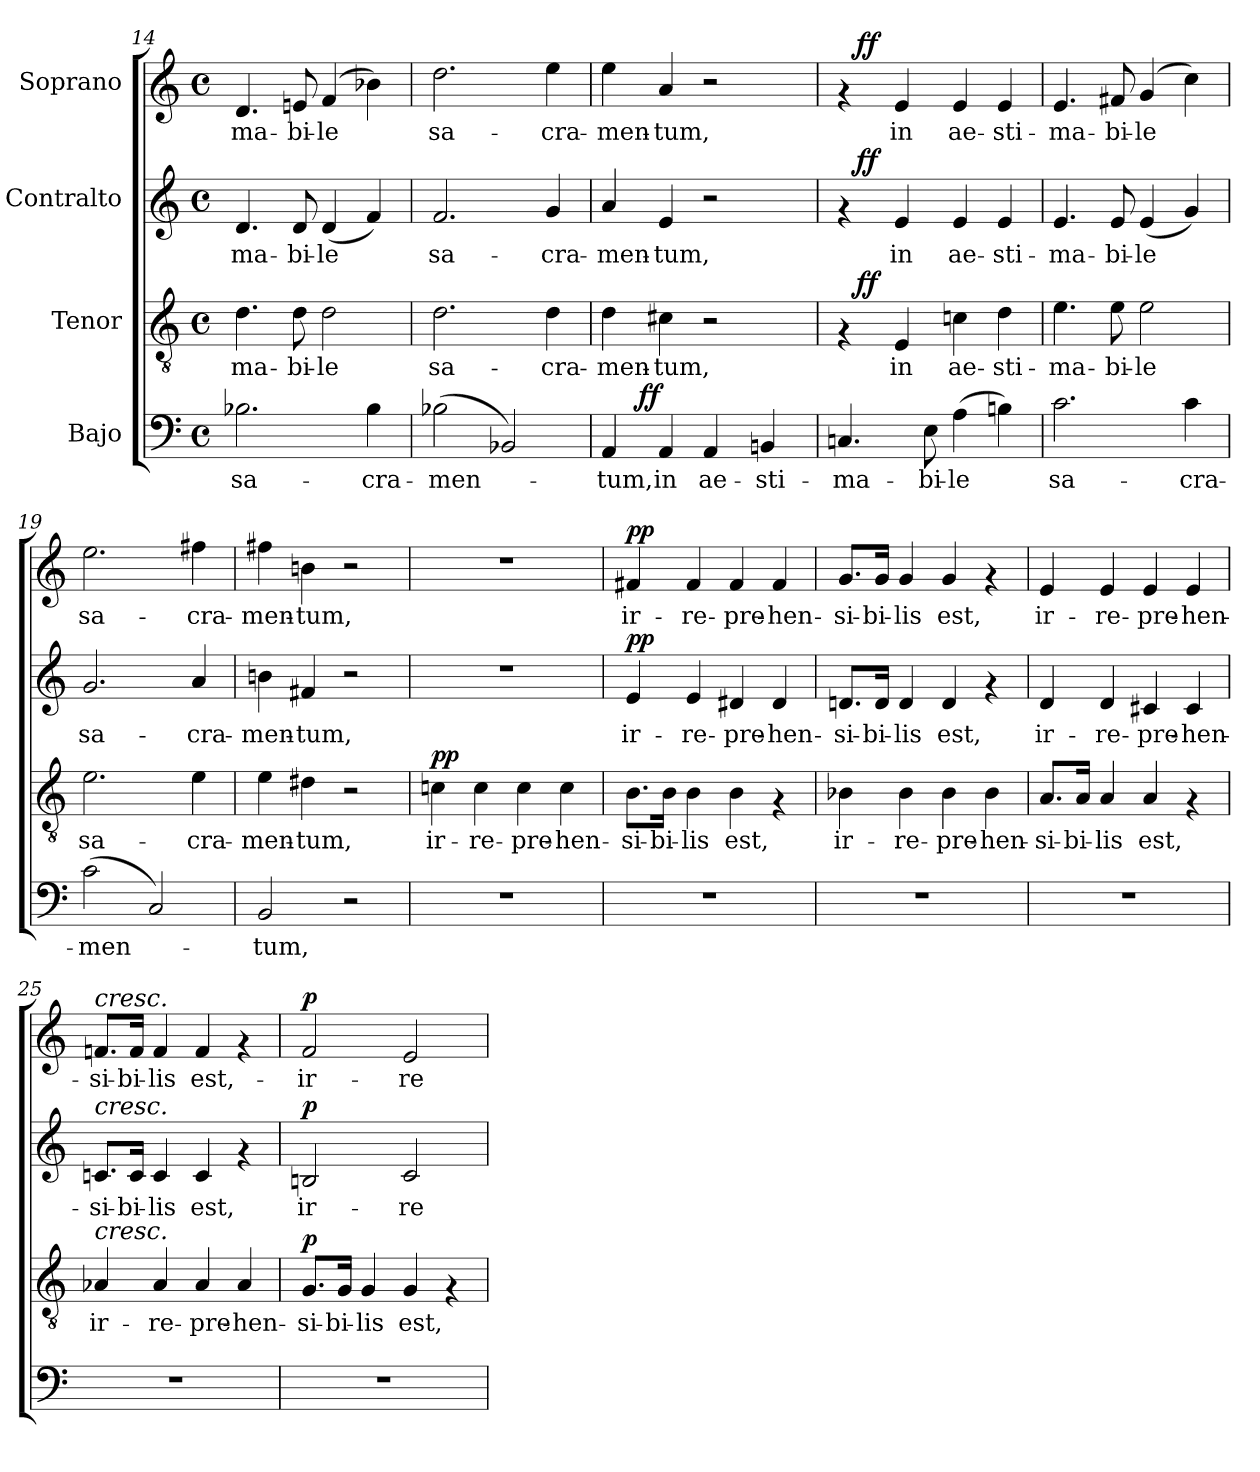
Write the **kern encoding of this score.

**kern	**text	**dynam	**kern	**text	**dynam	**kern	**text	**dynam	**kern	**text	**dynam
*part4	*part4	*part4	*part3	*part3	*part3	*part2	*part2	*part2	*part1	*part1	*part1
*staff4	*staff4	*staff4	*staff3	*staff3	*staff3	*staff2	*staff2	*staff2	*staff1	*staff1	*staff1
*I"Bajo	*	*	*I"Tenor	*	*	*I"Contralto	*	*	*I"Soprano	*	*
!!LO:PB:g=z
*clefF4	*	*	*clefGv2	*	*	*clefG2	*	*	*clefG2	*	*
*k[]	*	*	*k[]	*	*	*k[]	*	*	*k[]	*	*
*C:	*	*	*C:	*	*	*C:	*	*	*C:	*	*
*M4/4	*	*	*M4/4	*	*	*M4/4	*	*	*M4/4	*	*
*met(c)	*	*	*met(c)	*	*	*met(c)	*	*	*met(c)	*	*
=14	=14	=14	=14	=14	=14	=14	=14	=14	=14	=14	=14
!	!LO:LY:b	!	!	!LO:LY:b	!	!	!LO:LY:b	!	!	!LO:LY:b	!
2.B-X\	sa-	.	4.d\	-ma-	.	4.d/	-ma-	.	4.d/	-ma-	.
!	!	!	!	!LO:LY:b	!	!	!LO:LY:b	!	!	!LO:LY:b	!
.	.	.	8d\	-bi-	.	8d/	-bi-	.	8en/	-bi-	.
!	!	!	!	!LO:LY:b	!	!	!LO:LY:b	!	!	!LO:LY:b	!
.	.	.	2d\	-le	.	(<4d/	-le	.	(4f/	-le	.
!	!LO:LY:b	!	!	!	!	!	!	!	!	!	!
4B-\	-cra-	.	.	.	.	4f/)	.	.	4b-X\)	.	.
=15	=15	=15	=15	=15	=15	=15	=15	=15	=15	=15	=15
!	!LO:LY:b	!	!	!LO:LY:b	!	!	!LO:LY:b	!	!	!LO:LY:b	!
(>2B-X\	-men-	.	2.d\	sa-	.	2.f/	sa-	.	2.dd\	sa-	.
2BB-X/)	.	.	.	.	.	.	.	.	.	.	.
!	!	!	!	!LO:LY:b	!	!	!LO:LY:b	!	!	!LO:LY:b	!
.	.	.	4d\	-cra-	.	4g/	-cra-	.	4ee\	-cra-	.
=16	=16	=16	=16	=16	=16	=16	=16	=16	=16	=16	=16
!	!LO:LY:b	!	!	!LO:LY:b	!	!	!LO:LY:b	!	!	!LO:LY:b	!
*^	*	*	*	*	*	*	*	*	*	*	*
4AA/	8.ryy	-tum,	.	4d\	-men-	.	4a/	-men-	.	4ee\	-men-	.
!	!	!	!LO:DY:a	!	!	!	!	!	!	!	!	!
.	2ryy	.	ff	.	.	.	.	.	.	.	.	.
!	!	!LO:LY:b	!	!	!LO:LY:b	!	!	!LO:LY:b	!	!	!LO:LY:b	!
4AA/	.	in	.	4c#X\	-tum,	.	4e/	-tum,	.	4a/	-tum,	.
!	!	!LO:LY:b	!	!	!	!	!	!	!	!	!	!
4AA/	.	ae-	.	2r	.	.	2r	.	.	2r	.	.
.	4ryy	.	.	.	.	.	.	.	.	.	.	.
!	!	!LO:LY:b	!	!	!	!	!	!	!	!	!	!
4BBn/	.	-sti-	.	.	.	.	.	.	.	.	.	.
.	16ryy	.	.	.	.	.	.	.	.	.	.	.
=17	=17	=17	=17	=17	=17	=17	=17	=17	=17	=17	=17	=17
!	!	!LO:LY:b	!	!	!	!	!	!	!	!	!	!
*v	*v	*	*	*^	*	*	*^	*	*	*^	*	*
4.Cn/	-ma-	.	4rF	16ryy	.	.	4rf	16ryy	.	.	4rf	16ryy	.	.
!	!	!	!	!	!	!LO:DY:a	!	!	!	!LO:DY:a	!	!	!	!LO:DY:a
.	.	.	.	2...ryy	.	ff	.	2...ryy	.	ff	.	2...ryy	.	ff
!	!	!	!	!	!LO:LY:b	!	!	!	!LO:LY:b	!	!	!	!LO:LY:b	!
.	.	.	4E/	.	in	.	4e/	.	in	.	4e/	.	in	.
!	!LO:LY:b	!	!	!	!	!	!	!	!	!	!	!	!	!
8E\	-bi-	.	.	.	.	.	.	.	.	.	.	.	.	.
!	!LO:LY:b	!	!	!	!LO:LY:b	!	!	!	!LO:LY:b	!	!	!	!LO:LY:b	!
(>4A\	-le	.	4cn\	.	ae-	.	4e/	.	ae-	.	4e/	.	ae-	.
!	!	!	!	!	!LO:LY:b	!	!	!	!LO:LY:b	!	!	!	!LO:LY:b	!
4Bn\)	.	.	4d\	.	-sti-	.	4e/	.	-sti-	.	4e/	.	-sti-	.
=18	=18	=18	=18	=18	=18	=18	=18	=18	=18	=18	=18	=18	=18	=18
!	!LO:LY:b	!	!	!	!LO:LY:b	!	!	!	!LO:LY:b	!	!	!	!LO:LY:b	!
*	*	*	*v	*v	*	*	*	*	*	*	*v	*v	*	*
*	*	*	*	*	*	*v	*v	*	*	*	*	*
2.c\	sa-	.	4.e\	-ma-	.	4.e/	-ma-	.	4.e/	-ma-	.
!	!	!	!	!LO:LY:b	!	!	!LO:LY:b	!	!	!LO:LY:b	!
.	.	.	8e\	-bi-	.	8e/	-bi-	.	8f#X/	-bi-	.
!	!	!	!	!LO:LY:b	!	!	!LO:LY:b	!	!	!LO:LY:b	!
.	.	.	2e\	-le	.	(<4e/	-le	.	(4g/	-le	.
!	!LO:LY:b	!	!	!	!	!	!	!	!	!	!
4c\	-cra-	.	.	.	.	4g/)	.	.	4cc\)	.	.
=19	=19	=19	=19	=19	=19	=19	=19	=19	=19	=19	=19
!	!LO:LY:b	!	!	!LO:LY:b	!	!	!LO:LY:b	!	!	!LO:LY:b	!
(>2c\	-men-	.	2.e\	sa-	.	2.g/	sa-	.	2.ee\	sa-	.
2C/)	.	.	.	.	.	.	.	.	.	.	.
!	!	!	!	!LO:LY:b	!	!	!LO:LY:b	!	!	!LO:LY:b	!
.	.	.	4e\	-cra-	.	4a/	-cra-	.	4ff#X\	-cra-	.
!!LO:PB:g=z
=20	=20	=20	=20	=20	=20	=20	=20	=20	=20	=20	=20
!	!LO:LY:b	!	!	!LO:LY:b	!	!	!LO:LY:b	!	!	!LO:LY:b	!
2BB/	-tum,	.	4e\	-men-	.	4bn\	-men-	.	4ff#X\	-men-	.
!	!	!	!	!LO:LY:b	!	!	!LO:LY:b	!	!	!LO:LY:b	!
.	.	.	4d#X\	-tum,	.	4f#X/	-tum,	.	4bn\	-tum,	.
2r	.	.	2r	.	.	2r	.	.	2r	.	.
=21	=21	=21	=21	=21	=21	=21	=21	=21	=21	=21	=21
!	!	!	!	!LO:LY:b	!LO:DY:a	!	!	!	!	!	!
1r	.	.	4cn\	ir-	pp	1r	.	.	1r	.	.
!	!	!	!	!LO:LY:b	!	!	!	!	!	!	!
.	.	.	4c\	-re-	.	.	.	.	.	.	.
!	!	!	!	!LO:LY:b	!	!	!	!	!	!	!
.	.	.	4c\	-pre-	.	.	.	.	.	.	.
!	!	!	!	!LO:LY:b	!	!	!	!	!	!	!
.	.	.	4c\	-hen-	.	.	.	.	.	.	.
=22	=22	=22	=22	=22	=22	=22	=22	=22	=22	=22	=22
!	!	!	!	!LO:LY:b	!	!	!LO:LY:b	!LO:DY:a	!	!LO:LY:b	!LO:DY:a
1r	.	.	8.B\L	-si-	.	4e/	ir-	pp	4f#X/	ir-	pp
!	!	!	!	!LO:LY:b	!	!	!	!	!	!	!
.	.	.	16B\Jk	-bi-	.	.	.	.	.	.	.
!	!	!	!	!LO:LY:b	!	!	!LO:LY:b	!	!	!LO:LY:b	!
.	.	.	4B\	-lis	.	4e/	-re-	.	4f#/	-re-	.
!	!	!	!	!LO:LY:b	!	!	!LO:LY:b	!	!	!LO:LY:b	!
.	.	.	4B\	est,	.	4d#X/	-pre-	.	4f#/	-pre-	.
!	!	!	!	!	!	!	!LO:LY:b	!	!	!LO:LY:b	!
.	.	.	4rF	.	.	4d#/	-hen-	.	4f#/	-hen-	.
=23	=23	=23	=23	=23	=23	=23	=23	=23	=23	=23	=23
!	!	!	!	!LO:LY:b	!	!	!LO:LY:b	!	!	!LO:LY:b	!
1r	.	.	4B-X\	ir-	.	8.dn/L	-si-	.	8.g/L	-si-	.
!	!	!	!	!	!	!	!LO:LY:b	!	!	!LO:LY:b	!
.	.	.	.	.	.	16d/Jk	-bi-	.	16g/Jk	-bi-	.
!	!	!	!	!LO:LY:b	!	!	!LO:LY:b	!	!	!LO:LY:b	!
.	.	.	4B-\	-re-	.	4d/	-lis	.	4g/	-lis	.
!	!	!	!	!LO:LY:b	!	!	!LO:LY:b	!	!	!LO:LY:b	!
.	.	.	4B-\	-pre-	.	4d/	est,	.	4g/	est,	.
!	!	!	!	!LO:LY:b	!	!	!	!	!	!	!
.	.	.	4B-\	-hen-	.	4rf	.	.	4rf	.	.
=24	=24	=24	=24	=24	=24	=24	=24	=24	=24	=24	=24
!	!	!	!	!LO:LY:b	!	!	!LO:LY:b	!	!	!LO:LY:b	!
1r	.	.	8.A/L	-si-	.	4d/	ir-	.	4e/	ir-	.
!	!	!	!	!LO:LY:b	!	!	!	!	!	!	!
.	.	.	16A/Jk	-bi-	.	.	.	.	.	.	.
!	!	!	!	!LO:LY:b	!	!	!LO:LY:b	!	!	!LO:LY:b	!
.	.	.	4A/	-lis	.	4d/	-re-	.	4e/	-re-	.
!	!	!	!	!LO:LY:b	!	!	!LO:LY:b	!	!	!LO:LY:b	!
.	.	.	4A/	est,	.	4c#X/	-pre-	.	4e/	-pre-	.
!	!	!	!	!	!	!	!LO:LY:b	!	!	!LO:LY:b	!
.	.	.	4rF	.	.	4c#/	-hen-	.	4e/	-hen-	.
!!LO:LB:g=z
=25	=25	=25	=25	=25	=25	=25	=25	=25	=25	=25	=25
!	!	!	!	!	!	!	!	!	!LO:TX:a:i:t=cresc.	!	!
!	!	!	!	!	!	!LO:TX:a:i:t=cresc.	!	!	!	!	!
!	!	!	!LO:TX:a:i:t=cresc.	!	!	!	!	!	!	!	!
!	!	!	!	!LO:LY:b	!	!	!LO:LY:b	!	!	!LO:LY:b	!
1r	.	.	4A-X/	ir-	.	8.cn/L	-si-	.	8.fn/L	-si-	.
!	!	!	!	!	!	!	!LO:LY:b	!	!	!LO:LY:b	!
.	.	.	.	.	.	16c/Jk	-bi-	.	16f/Jk	-bi-	.
!	!	!	!	!LO:LY:b	!	!	!LO:LY:b	!	!	!LO:LY:b	!
.	.	.	4A-/	-re-	.	4c/	-lis	.	4f/	-lis	.
!	!	!	!	!LO:LY:b	!	!	!LO:LY:b	!	!	!LO:LY:b	!
.	.	.	4A-/	-pre-	.	4c/	est,	.	4f/	est,-	.
!	!	!	!	!LO:LY:b	!	!	!	!	!	!	!
.	.	.	4A-/	-hen-	.	4rf	.	.	4rf	.	.
=26	=26	=26	=26	=26	=26	=26	=26	=26	=26	=26	=26
!	!	!	!	!LO:LY:b	!LO:DY:a	!	!LO:LY:b	!LO:DY:a	!	!LO:LY:b	!LO:DY:a
1r	.	.	8.G/L	-si-	p	2Bn/	ir-	p	2f/	-ir-	p
!	!	!	!	!LO:LY:b	!	!	!	!	!	!	!
.	.	.	16G/Jk	-bi-	.	.	.	.	.	.	.
!	!	!	!	!LO:LY:b	!	!	!	!	!	!	!
.	.	.	4G/	-lis	.	.	.	.	.	.	.
!	!	!	!	!LO:LY:b	!	!	!LO:LY:b	!	!	!LO:LY:b	!
.	.	.	4G/	est,	.	2c/	-re-	.	2e/	-re-	.
.	.	.	4rF	.	.	.	.	.	.	.	.
=	=	=	=	=	=	=	=	=	=	=	=
*-	*-	*-	*-	*-	*-	*-	*-	*-	*-	*-	*-
